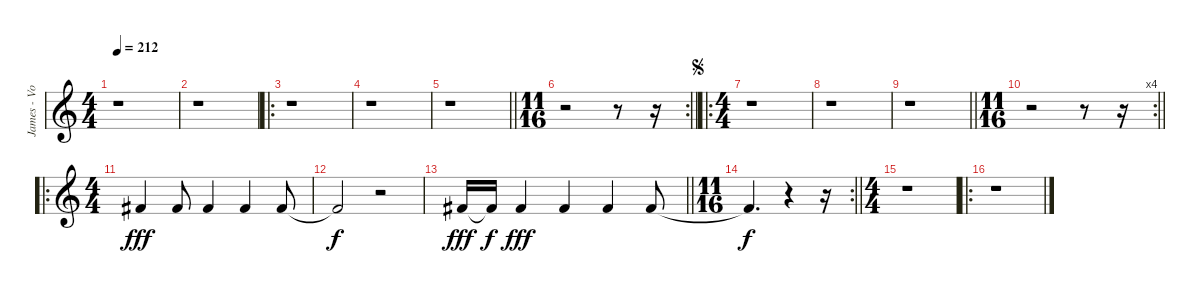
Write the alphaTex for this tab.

\track ("James - Vocals" "James - Vo") {instrument lead6voice}
\staff {score}
\tuning (E4 B3 G3 D3 A2 E2) {hide}
\ts (4 4)
\tempo 212
\clef g2
\ks c
r.1{dy fff} |
r.1 |
\ro
r.1 |
r.1 |
\barLineRight lightlight
r.1 |
\rc 2
\ts (11 16)
\barLineRight lightlight
r.2 r.8 r.16 |
\ro
\ts (4 4)
\jump segno
r.1 |
r.1 |
\barLineRight lightlight
r.1 |
\rc 4
\ts (11 16)
\barLineRight lightlight
r.2 r.8 r.16 |
\ro
\ts (4 4)
2.1.4 2.1.8 2.1.4 2.1.4 2.1.8 |
2.1{t}.2{dy f} r.2 |
\barLineRight lightlight
2.1.16{dy fff} 2.1{t}.16{dy f} 2.1.4{dy fff} 2.1.4 2.1.4 2.1.8 |
\rc 2
\ts (11 16)
\barLineRight lightlight
2.1{t}.4{d dy f} r.4 r.16 |
\ts (4 4)
r.1 |
\ro
r.1
